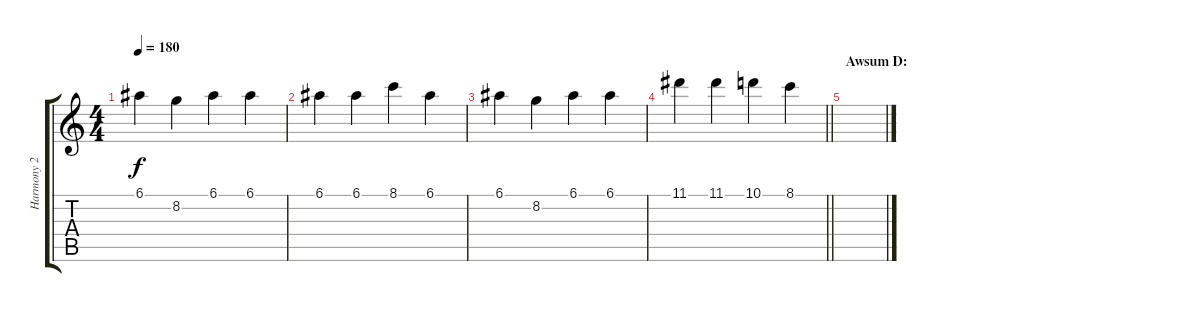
\track ("Harmony 2" "Harmony 2") {instrument distortionguitar}
\staff {score tabs}
\tuning (E4 B3 G3 D3 A2 D2) {hide}
\ts (4 4)
\tempo 180
\clef g2
\ks c
6.1.4{dy f} 8.2.4 6.1.4 6.1.4 |
6.1.4 6.1.4 8.1.4 6.1.4 |
6.1.4 8.2.4 6.1.4 6.1.4 |
\barLineRight lightlight
11.1.4 11.1.4 10.1.4 8.1.4 |
\section ("" "Awsum D:")
